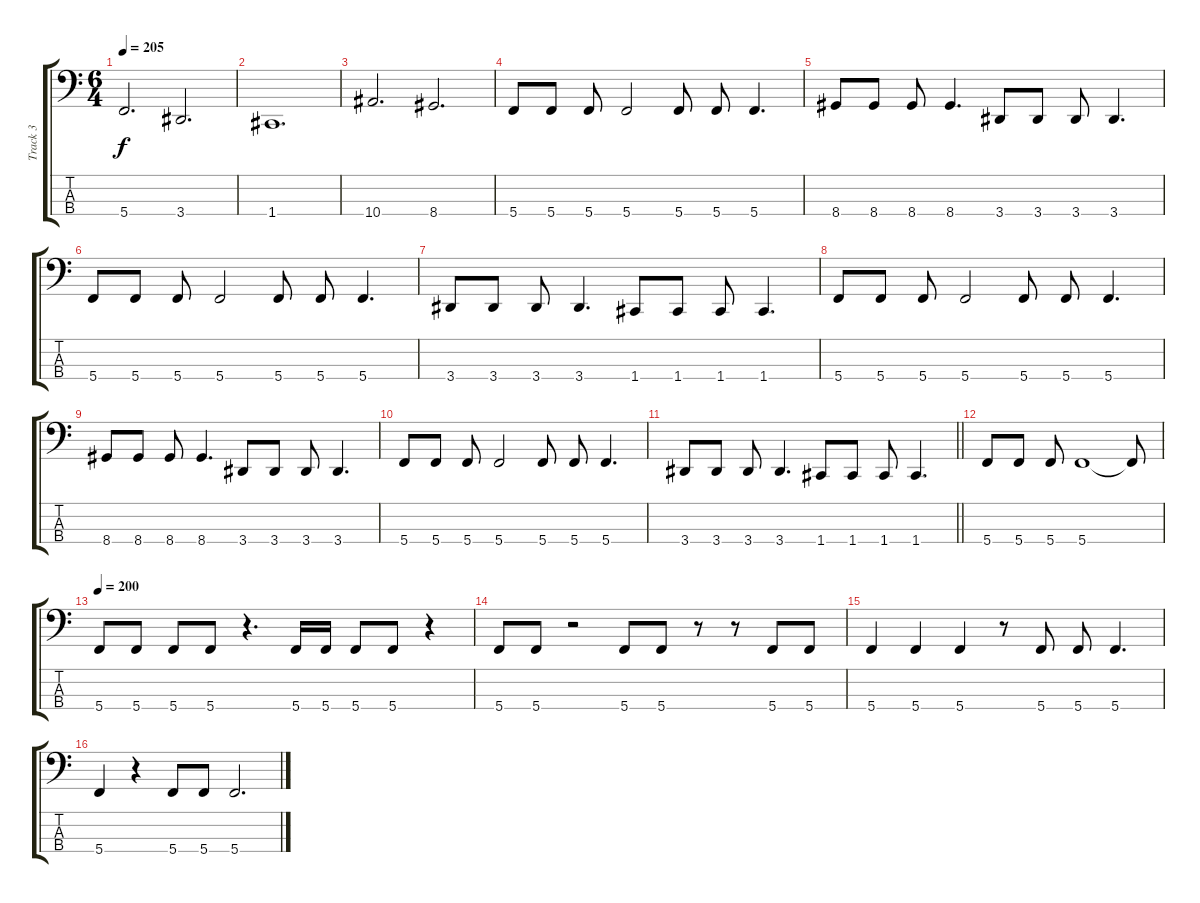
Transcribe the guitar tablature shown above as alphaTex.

\track ("Track 3" "Track 3") {instrument electricbasspick}
\staff {score tabs}
\tuning (F2 C2 G1 C1) {hide}
\ts (6 4)
\tempo 205
\clef f4
\ks c
5.4{t}.2{d dy f} 3.4.2{d} |
1.4.1{d} |
10.4.2{d} 8.4.2{d} |
5.4.8 5.4.8 5.4.8 5.4.2 5.4.8 5.4.8 5.4.4{d} |
8.4.8 8.4.8 8.4.8 8.4.4{d} 3.4.8 3.4.8 3.4.8 3.4.4{d} |
5.4.8 5.4.8 5.4.8 5.4.2 5.4.8 5.4.8 5.4.4{d} |
3.4.8 3.4.8 3.4.8 3.4.4{d} 1.4.8 1.4.8 1.4.8 1.4.4{d} |
5.4.8 5.4.8 5.4.8 5.4.2 5.4.8 5.4.8 5.4.4{d} |
8.4.8 8.4.8 8.4.8 8.4.4{d} 3.4.8 3.4.8 3.4.8 3.4.4{d} |
5.4.8 5.4.8 5.4.8 5.4.2 5.4.8 5.4.8 5.4.4{d} |
\barLineRight lightlight
3.4.8 3.4.8 3.4.8 3.4.4{d} 1.4.8 1.4.8 1.4.8 1.4.4{d} |
5.4.8 5.4.8 5.4.8 5.4.1 5.4{t}.8 |
\tempo 200
5.4.8 5.4.8 5.4.8 5.4.8 r.4{d} 5.4.16 5.4.16 5.4.8 5.4.8 r.4 |
5.4.8 5.4.8 r.2 5.4.8 5.4.8 r.8 r.8 5.4.8 5.4.8 |
5.4.4 5.4.4 5.4.4 r.8 5.4.8 5.4.8 5.4.4{d} |
5.4.4 r.4 5.4.8 5.4.8 5.4.2{d}
